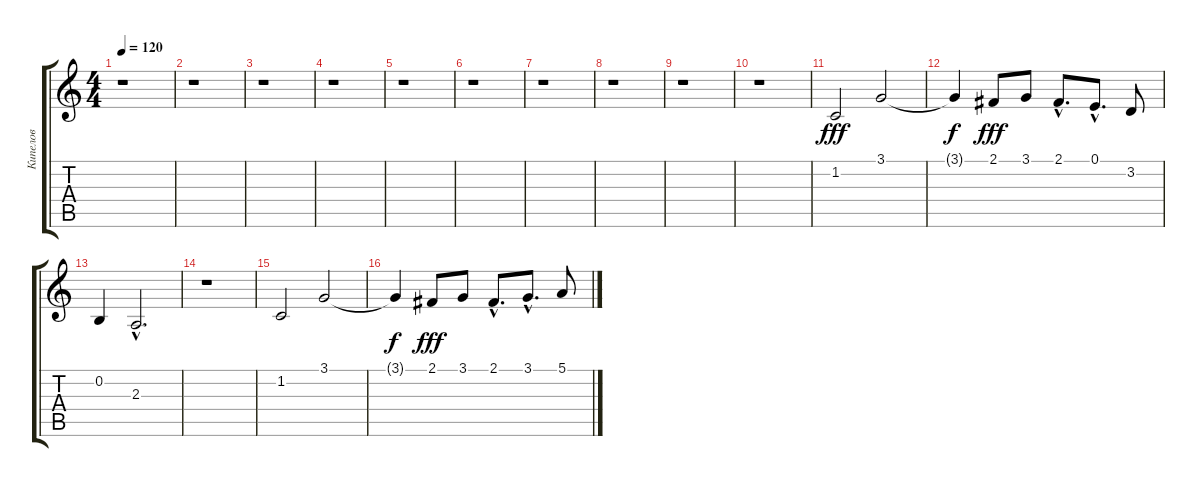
\track ("Кипелов" "Кипелов") {instrument violin}
\staff {score tabs}
\tuning (E4 B3 G3 D3 A2 E2) {hide}
\ts (4 4)
\tempo 120
\clef g2
\ks c
r.1{dy f} |
r.1 |
r.1 |
r.1 |
r.1 |
r.1 |
r.1 |
r.1 |
r.1 |
r.1 |
1.2.2{dy fff} 3.1.2 |
3.1{t}.4{dy f} 2.1.8{dy fff} 3.1.8 2.1{hac}.8{d} 0.1{hac}.8{d} 3.2.8 |
0.2.4 2.3{hac}.2{d} |
r.1 |
1.2.2 3.1.2 |
3.1{t}.4{dy f} 2.1.8{dy fff} 3.1.8 2.1{hac}.8{d} 3.1{hac}.8{d} 5.1.8
